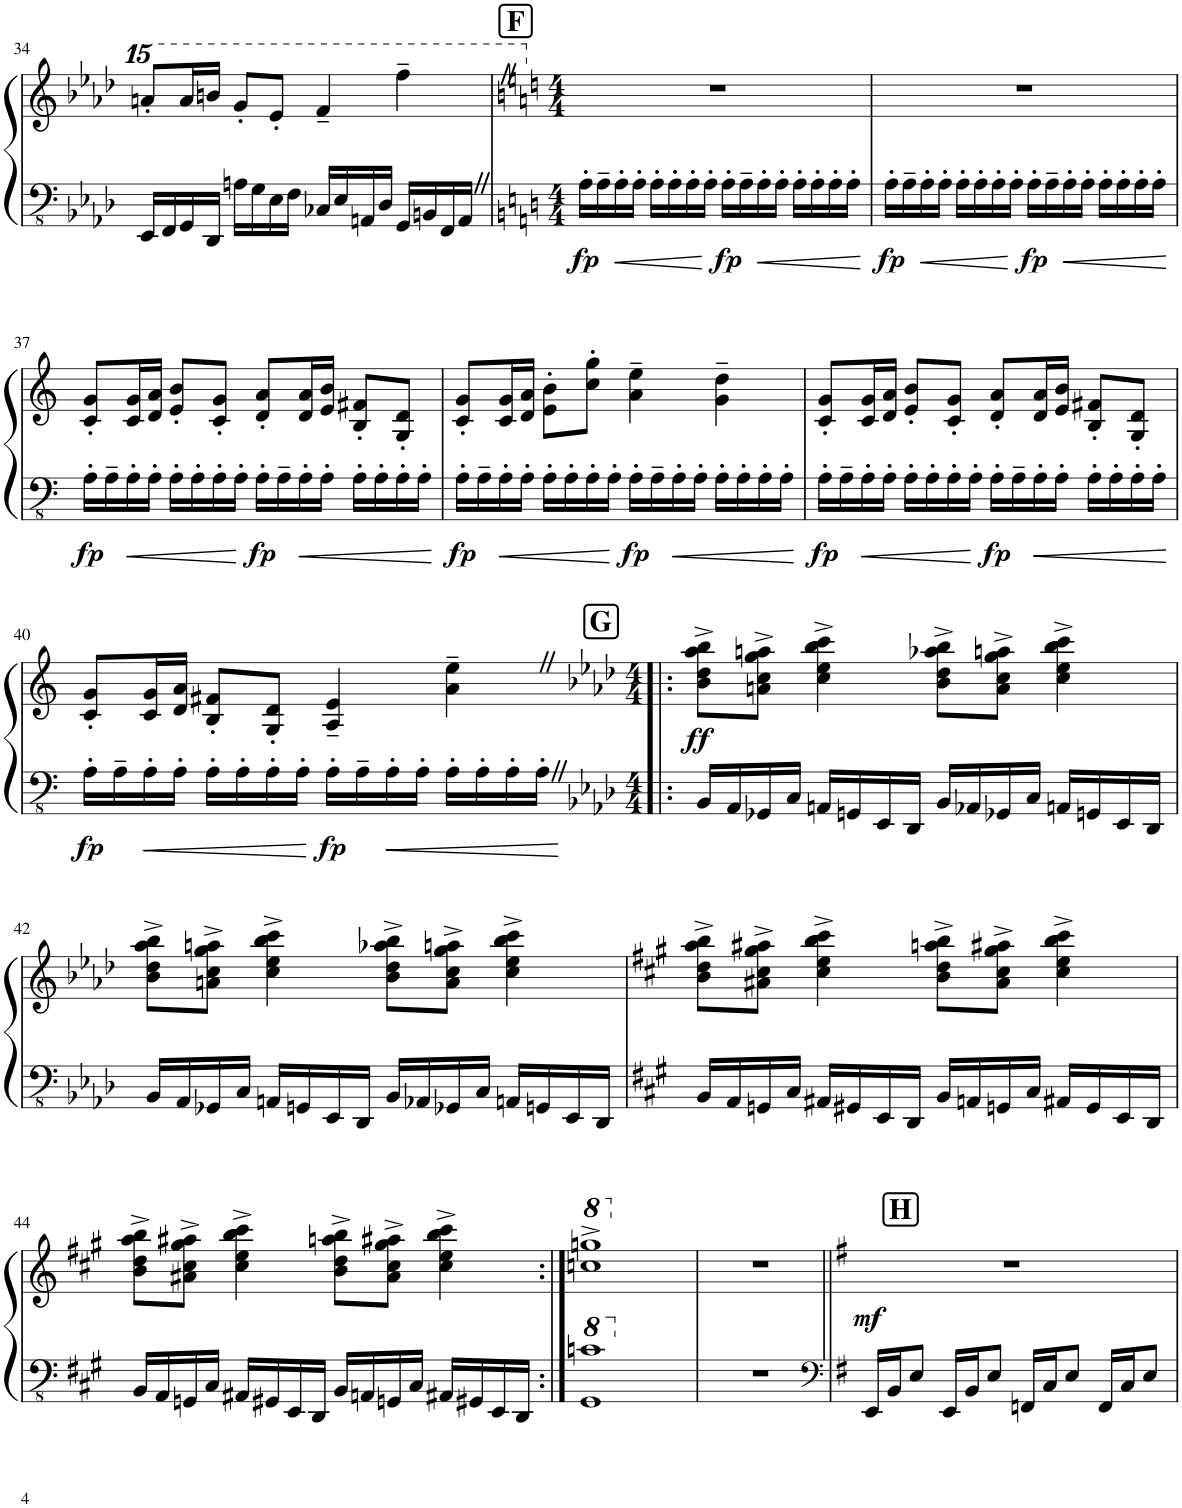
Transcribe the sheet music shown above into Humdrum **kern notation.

**kern	**kern	**dynam
*part1	*part1	*part1
*staff2	*staff1	*staff1/2
*I"Piano	*	*
*I'Pno.	*	*
!!LO:PB:g=z
*clefFv4	*clefG2	*
*k[b-e-a-d-]	*k[b-e-a-d-]	*
*M4/4	*M4/4	*
=34	=34	=34
16EEE-/LL	8aaan'/L	.
16FFF/	.	.
16GGG/	16aaa/L	.
16DDD-/JJ	16bbbn/JJ	.
16AAn\LL	8ggg'/L	.
16GG\	.	.
16EE-\	8eee-'/J	.
16FF\JJ	.	.
16CC-X/LL	4fff~/	.
16EE-/	.	.
16AAAn/	.	.
16DD-/JJ	.	.
16GGG/LL	4ffff~\	.
16BBBn/	.	.
16FFF/	.	.
16AAA/JJ	.	.
!!LO:REH:place=s1:a:B:cj:fs=14:t=F
=35	=35	=35
*k[]	*k[]	*
*M4/4	*M4/4	*
!	!	!LO:DY:b=2
16AA'\LL	1r	fp
16AA~\	.	.
16AA'\	.	.
16AA'\JJ	.	.
16AA'\LL	.	.
16AA'\	.	.
16AA'\	.	.
16AA'\JJ	.	.
!	!	!LO:DY:b=2
16AA'\LL	.	fp
16AA~\	.	.
16AA'\	.	.
16AA'\JJ	.	.
16AA'\LL	.	.
16AA'\	.	.
16AA'\	.	.
16AA'\JJ	.	.
=36	=36	=36
!	!	!LO:DY:b=2
16AA'\LL	1r	fp
16AA~\	.	.
16AA'\	.	.
16AA'\JJ	.	.
16AA'\LL	.	.
16AA'\	.	.
16AA'\	.	.
16AA'\JJ	.	.
!	!	!LO:DY:b=2
16AA'\LL	.	fp
16AA~\	.	.
16AA'\	.	.
16AA'\JJ	.	.
16AA'\LL	.	.
16AA'\	.	.
16AA'\	.	.
16AA'\JJ	.	.
!!LO:LB:g=z
=37	=37	=37
!	!	!LO:DY:b=2
16AA'\LL	8c/' 8g/'L	fp
16AA~\	.	.
16AA'\	16c/ 16g/L	.
16AA'\JJ	16d/ 16a/JJ	.
16AA'\LL	8e/' 8b/'L	.
16AA'\	.	.
16AA'\	8c/' 8g/'J	.
16AA'\JJ	.	.
!	!	!LO:DY:b=2
16AA'\LL	8d/' 8a/'L	fp
16AA~\	.	.
16AA'\	16d/ 16a/L	.
16AA'\JJ	16e/ 16b/JJ	.
16AA'\LL	8B/' 8f#X/'L	.
16AA'\	.	.
16AA'\	8G/' 8d/'J	.
16AA'\JJ	.	.
=38	=38	=38
!	!	!LO:DY:b=2
16AA'\LL	8c/' 8g/'L	fp
16AA~\	.	.
16AA'\	16c/ 16g/L	.
16AA'\JJ	16d/ 16a/JJ	.
16AA'\LL	8e\' 8b\'L	.
16AA'\	.	.
16AA'\	8cc\' 8gg\'J	.
16AA'\JJ	.	.
!	!	!LO:DY:b=2
16AA'\LL	4a\~ 4ee\~	fp
16AA~\	.	.
16AA'\	.	.
16AA'\JJ	.	.
16AA'\LL	4g\~ 4dd\~	.
16AA'\	.	.
16AA'\	.	.
16AA'\JJ	.	.
=39	=39	=39
!	!	!LO:DY:b=2
16AA'\LL	8c/' 8g/'L	fp
16AA~\	.	.
16AA'\	16c/ 16g/L	.
16AA'\JJ	16d/ 16a/JJ	.
16AA'\LL	8e/' 8b/'L	.
16AA'\	.	.
16AA'\	8c/' 8g/'J	.
16AA'\JJ	.	.
!	!	!LO:DY:b=2
16AA'\LL	8d/' 8a/'L	fp
16AA~\	.	.
16AA'\	16d/ 16a/L	.
16AA'\JJ	16e/ 16b/JJ	.
16AA'\LL	8B/' 8f#X/'L	.
16AA'\	.	.
16AA'\	8G/' 8d/'J	.
16AA'\JJ	.	.
!!LO:LB:g=z
=40	=40	=40
!	!	!LO:DY:b=2
16AA'\LL	8c/' 8g/'L	fp
16AA~\	.	.
16AA'\	16c/ 16g/L	.
16AA'\JJ	16d/ 16a/JJ	.
16AA'\LL	8B/' 8f#X/'L	.
16AA'\	.	.
16AA'\	8G/' 8d/'J	.
16AA'\JJ	.	.
!	!	!LO:DY:b=2
16AA'\LL	4A/~ 4e/~	fp
16AA~\	.	.
16AA'\	.	.
16AA'\JJ	.	.
16AA'\LL	4a\~ 4ee\~	.
16AA'\	.	.
16AA'\	.	.
16AA'\JJ	.	.
!!LO:REH:place=s1:a:B:cj:fs=14:t=G
=41!|:	=41!|:	=41!|:
*k[b-e-a-d-]	*k[b-e-a-d-]	*
*M4/4	*M4/4	*
!	!	!LO:DY:b
16BBB-/LL	8b-\^ 8dd-\^ 8aa-\^ 8bb-\^L	ff
16AAA-/	.	.
16GGG-X/	8an\^ 8cc\^ 8gg\^ 8aan\^J	.
16CC/JJ	.	.
16AAAn/LL	4cc\^ 4ee-\^ 4bb-\^ 4ccc\^	.
16GGGn/	.	.
16EEE-/	.	.
16DDD-/JJ	.	.
16BBB-/LL	8b-\^ 8dd-\^ 8aa-X\^ 8bb-\^L	.
16AAA-X/	.	.
16GGG-X/	8a\^ 8cc\^ 8gg\^ 8aan\^J	.
16CC/JJ	.	.
16AAAn/LL	4cc\^ 4ee-\^ 4bb-\^ 4ccc\^	.
16GGGn/	.	.
16EEE-/	.	.
16DDD-/JJ	.	.
!!LO:LB:g=z
=42	=42	=42
16BBB-/LL	8b-\^ 8dd-\^ 8aa-\^ 8bb-\^L	.
16AAA-/	.	.
16GGG-X/	8an\^ 8cc\^ 8gg\^ 8aan\^J	.
16CC/JJ	.	.
16AAAn/LL	4cc\^ 4ee-\^ 4bb-\^ 4ccc\^	.
16GGGn/	.	.
16EEE-/	.	.
16DDD-/JJ	.	.
16BBB-/LL	8b-\^ 8dd-\^ 8aa-X\^ 8bb-\^L	.
16AAA-X/	.	.
16GGG-X/	8a\^ 8cc\^ 8gg\^ 8aan\^J	.
16CC/JJ	.	.
16AAAn/LL	4cc\^ 4ee-\^ 4bb-\^ 4ccc\^	.
16GGGn/	.	.
16EEE-/	.	.
16DDD-/JJ	.	.
=43	=43	=43
*k[f#c#g#]	*k[f#c#g#]	*
16BBB/LL	8b\^ 8dd\^ 8aa\^ 8bb\^L	.
16AAA/	.	.
16GGGn/	8a#X\^ 8cc#\^ 8gg#\^ 8aa#X\^J	.
16CC#/JJ	.	.
16AAA#X/LL	4cc#\^ 4ee\^ 4bb\^ 4ccc#\^	.
16GGG#X/	.	.
16EEE/	.	.
16DDD/JJ	.	.
16BBB/LL	8b\^ 8dd\^ 8aan\^ 8bb\^L	.
16AAAn/	.	.
16GGGn/	8a#\^ 8cc#\^ 8gg#\^ 8aa#X\^J	.
16CC#/JJ	.	.
16AAA#X/LL	4cc#\^ 4ee\^ 4bb\^ 4ccc#\^	.
16GGG/	.	.
16EEE/	.	.
16DDD/JJ	.	.
!!LO:LB:g=z
=44	=44	=44
16BBB/LL	8b\^ 8dd\^ 8aa\^ 8bb\^L	.
16AAA/	.	.
16GGGn/	8a#X\^ 8cc#\^ 8gg#\^ 8aa#X\^J	.
16CC#/JJ	.	.
16AAA#X/LL	4cc#\^ 4ee\^ 4bb\^ 4ccc#\^	.
16GGG#X/	.	.
16EEE/	.	.
16DDD/JJ	.	.
16BBB/LL	8b\^ 8dd\^ 8aan\^ 8bb\^L	.
16AAAn/	.	.
16GGGn/	8a#\^ 8cc#\^ 8gg#\^ 8aa#X\^J	.
16CC#/JJ	.	.
16AAA#X/LL	4cc#\^ 4ee\^ 4bb\^ 4ccc#\^	.
16GGG#X/	.	.
16EEE/	.	.
16DDD/JJ	.	.
=45:|!	=45:|!	=45:|!
*8va	*	*
*	*8va	*
1GG# 1cn	1cccn^ 1gggn^	.
=46	=46	=46
*X8va	*	*
*	*X8va	*
1r	1r	.
!!LO:REH:place=s1:a:B:cj:fs=14:t=H
=47||	=47||	=47||
*clefF4	*	*
*k[f#]	*k[f#]	*
!	!	!LO:DY:b
16EE/LL	1r	mf
16BB/J	.	.
8E/J	.	.
16EE/LL	.	.
16BB/J	.	.
8E/J	.	.
16FFn/LL	.	.
16C/J	.	.
8E/J	.	.
16FF/LL	.	.
16C/J	.	.
8E/J	.	.
=	=	=
*-	*-	*-
